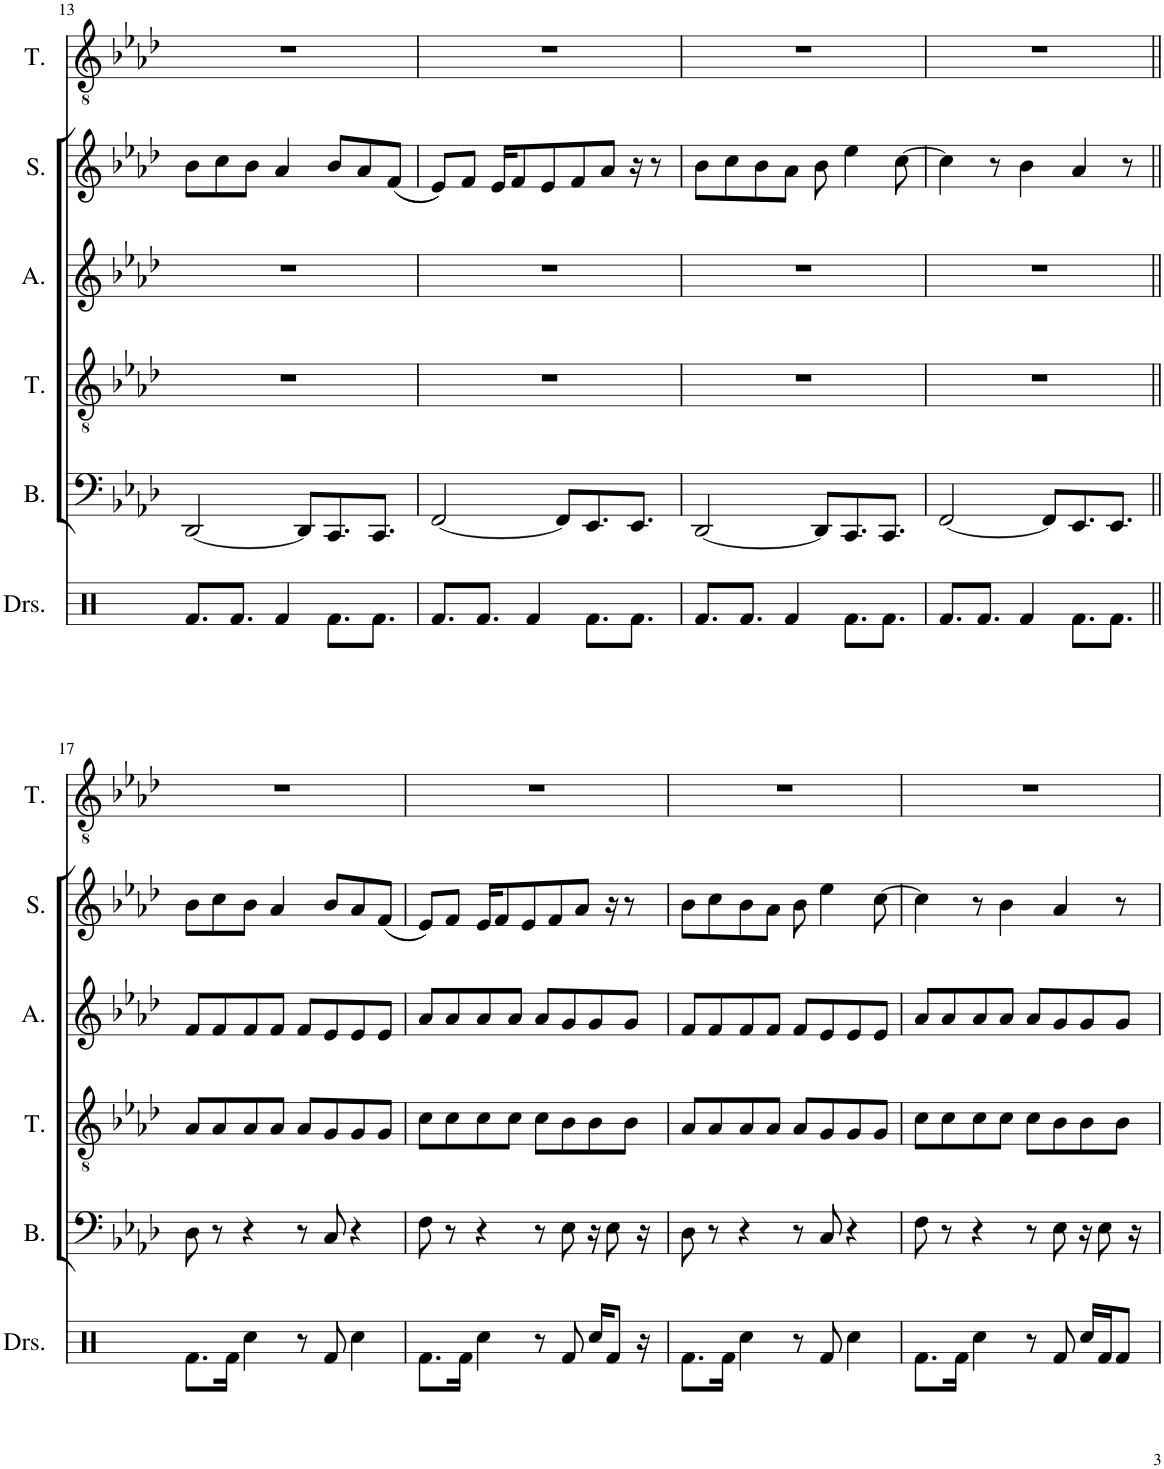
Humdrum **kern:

**kern	**kern	**kern	**kern	**kern	**kern
*part6	*part5	*part4	*part3	*part2	*part1
*staff6	*staff5	*staff4	*staff3	*staff2	*staff1
*I"Drumset	*I"Bass	*I"Tenor	*I"Alto	*I"Soprano	*I"Tenor
*I'Drs.	*I'B.	*I'T.	*I'A.	*I'S.	*I'T.
!!LO:PB:g=z
*clefX	*clefF4	*clefGv2	*clefG2	*clefG2	*clefGv2
*k[]	*k[b-e-a-d-]	*k[b-e-a-d-]	*k[b-e-a-d-]	*k[b-e-a-d-]	*k[b-e-a-d-]
*M4/4	*M4/4	*M4/4	*M4/4	*M4/4	*M4/4
=13	=13	=13	=13	=13	=13
8.Rf/L	[2DD-/	1r	1r	8b-\L	1r
.	.	.	.	8cc\	.
8.Rf/J	.	.	.	.	.
.	.	.	.	8b-\J	.
4Rf/	.	.	.	4a-/	.
.	8DD-/L]	.	.	.	.
8.Rf\L	8.CC/	.	.	8b-/L	.
.	.	.	.	8a-/	.
8.Rf\J	8.CC/J	.	.	.	.
.	.	.	.	((8f/J	.
=14	=14	=14	=14	=14	=14
8.Rf/L	[2FF/	1r	1r	8e-/L))	1r
.	.	.	.	8f/J	.
8.Rf/J	.	.	.	.	.
.	.	.	.	16e-/KL	.
.	.	.	.	8f/	.
4Rf/	.	.	.	.	.
.	.	.	.	8e-/	.
.	8FF/L]	.	.	.	.
.	.	.	.	8f/	.
8.Rf\L	8.EE-/	.	.	.	.
.	.	.	.	8a-/J	.
8.Rf\J	8.EE-/J	.	.	16r	.
.	.	.	.	8r	.
=15	=15	=15	=15	=15	=15
8.Rf/L	[2DD-/	1r	1r	8b-\L	1r
.	.	.	.	8cc\	.
8.Rf/J	.	.	.	.	.
.	.	.	.	8b-\	.
4Rf/	.	.	.	8a-\J	.
.	8DD-/L]	.	.	8b-\	.
8.Rf\L	8.CC/	.	.	4ee-\	.
8.Rf\J	8.CC/J	.	.	.	.
.	.	.	.	[8cc\	.
=16	=16	=16	=16	=16	=16
8.Rf/L	[2FF/	1r	1r	4cc\]	1r
8.Rf/J	.	.	.	.	.
.	.	.	.	8r	.
4Rf/	.	.	.	4b-\	.
.	8FF/L]	.	.	.	.
8.Rf\L	8.EE-/	.	.	4a-/	.
8.Rf\J	8.EE-/J	.	.	.	.
.	.	.	.	8r	.
!!LO:LB:g=z
=17||	=17||	=17||	=17||	=17||	=17||
8.Rf\L	8D-\	8A-/L	8f/L	8b-\L	1r
.	8r	8A-/	8f/	8cc\	.
16Rf\Jk	.	.	.	.	.
4Rcc\	4r	8A-/	8f/	8b-\J	.
.	.	8A-/J	8f/J	4a-/	.
8r	8r	8A-/L	8f/L	.	.
8Rf/	8C/	8G/	8e-/	8b-/L	.
4Rcc\	4r	8G/	8e-/	8a-/	.
.	.	8G/J	8e-/J	((8f/J	.
=18	=18	=18	=18	=18	=18
8.Rf\L	8F\	8c\L	8a-/L	8e-/L))	1r
.	8r	8c\	8a-/	8f/J	.
16Rf\Jk	.	.	.	.	.
4Rcc\	4r	8c\	8a-/	16e-/KL	.
.	.	.	.	8f/	.
.	.	8c\J	8a-/J	.	.
.	.	.	.	8e-/	.
8r	8r	8c\L	8a-/L	.	.
.	.	.	.	8f/	.
8Rf/	8E-\	8B-\	8g/	.	.
.	.	.	.	8a-/J	.
16Rcc/KL	16r	8B-\	8g/	.	.
8Rf/J	8E-\	.	.	16r	.
.	.	8B-\J	8g/J	8r	.
16r	16r	.	.	.	.
=19	=19	=19	=19	=19	=19
8.Rf\L	8D-\	8A-/L	8f/L	8b-\L	1r
.	8r	8A-/	8f/	8cc\	.
16Rf\Jk	.	.	.	.	.
4Rcc\	4r	8A-/	8f/	8b-\	.
.	.	8A-/J	8f/J	8a-\J	.
8r	8r	8A-/L	8f/L	8b-\	.
8Rf/	8C/	8G/	8e-/	4ee-\	.
4Rcc\	4r	8G/	8e-/	.	.
.	.	8G/J	8e-/J	[8cc\	.
=20	=20	=20	=20	=20	=20
8.Rf\L	8F\	8c\L	8a-/L	4cc\]	1r
.	8r	8c\	8a-/	.	.
16Rf\Jk	.	.	.	.	.
4Rcc\	4r	8c\	8a-/	8r	.
.	.	8c\J	8a-/J	4b-\	.
8r	8r	8c\L	8a-/L	.	.
8Rf/	8E-\	8B-\	8g/	4a-/	.
16Rcc/LL	16r	8B-\	8g/	.	.
16Rf/J	8E-\	.	.	.	.
8Rf/J	.	8B-\J	8g/J	8r	.
.	16r	.	.	.	.
=	=	=	=	=	=
*-	*-	*-	*-	*-	*-
